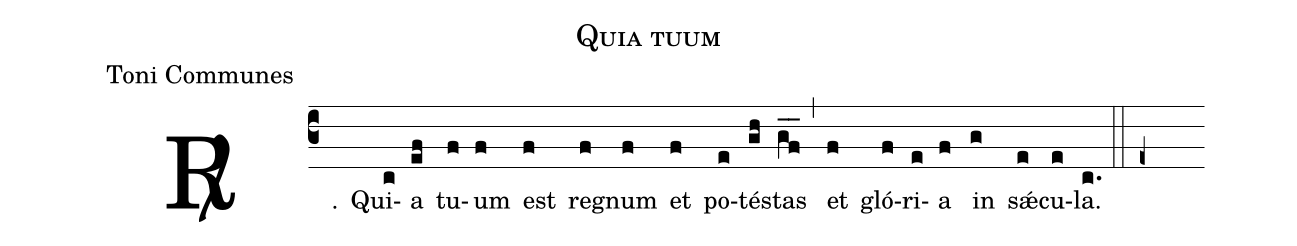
name:Quia tuum;
office-part:Toni Communes;
%%
(c3) <sp>R/</sp>.( ) Qui(c)a(ef) tu(f)um(f) est(f) re(f)gnum(f)
  et(f) po(e)té(gh)stas(g_f_) (,)
et(f) gló(f)ri(e)a(f) in(g) s<sp>'ae</sp>(e)cu(e)la.(c.) (::) (e+)
